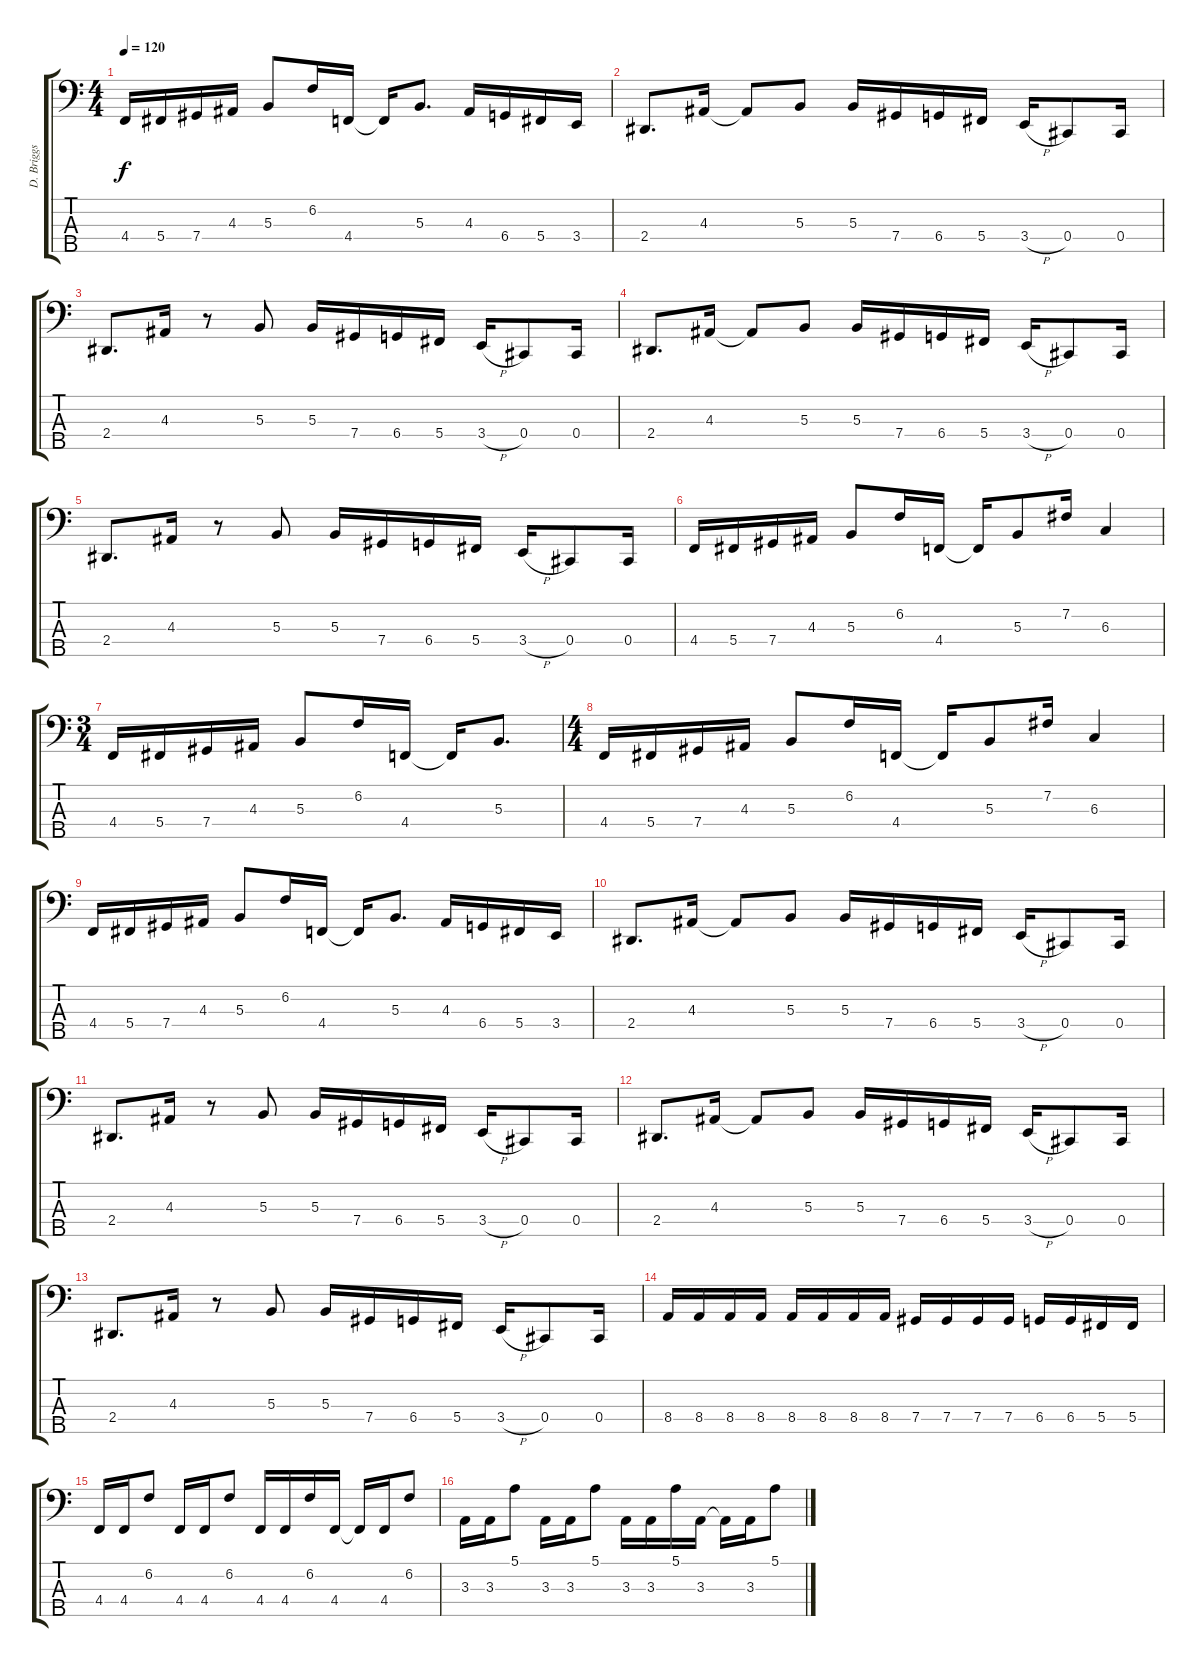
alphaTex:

\track ("D. Briggs Bass" "D. Briggs ") {instrument electricbassfinger}
\staff {score tabs}
\tuning (E2 B1 Gb1 Db1 Ab0) {hide}
\ts (4 4)
\tempo 120
\clef f4
\ks c
4.4.16{dy f} 5.4.16 7.4.16 4.3.16 5.3.8 6.2.16 4.4.16 4.4{t}.16 5.3.8{d} 4.3.16 6.4.16 5.4.16 3.4.16 |
2.4.8{d} 4.3.16 4.3{t}.8 5.3.8 5.3.16 7.4.16 6.4.16 5.4.16 3.4{h}.16 0.4.8 0.4.16 |
2.4.8{d} 4.3.16 r.8 5.3.8 5.3.16 7.4.16 6.4.16 5.4.16 3.4{h}.16 0.4.8 0.4.16 |
2.4.8{d} 4.3.16 4.3{t}.8 5.3.8 5.3.16 7.4.16 6.4.16 5.4.16 3.4{h}.16 0.4.8 0.4.16 |
2.4.8{d} 4.3.16 r.8 5.3.8 5.3.16 7.4.16 6.4.16 5.4.16 3.4{h}.16 0.4.8 0.4.16 |
4.4.16 5.4.16 7.4.16 4.3.16 5.3.8 6.2.16 4.4.16 4.4{t}.16 5.3.8 7.2.16 6.3.4 |
\ts (3 4)
4.4.16 5.4.16 7.4.16 4.3.16 5.3.8 6.2.16 4.4.16 4.4{t}.16 5.3.8{d} |
\ts (4 4)
4.4.16 5.4.16 7.4.16 4.3.16 5.3.8 6.2.16 4.4.16 4.4{t}.16 5.3.8 7.2.16 6.3.4 |
4.4.16 5.4.16 7.4.16 4.3.16 5.3.8 6.2.16 4.4.16 4.4{t}.16 5.3.8{d} 4.3.16 6.4.16 5.4.16 3.4.16 |
2.4.8{d} 4.3.16 4.3{t}.8 5.3.8 5.3.16 7.4.16 6.4.16 5.4.16 3.4{h}.16 0.4.8 0.4.16 |
2.4.8{d} 4.3.16 r.8 5.3.8 5.3.16 7.4.16 6.4.16 5.4.16 3.4{h}.16 0.4.8 0.4.16 |
2.4.8{d} 4.3.16 4.3{t}.8 5.3.8 5.3.16 7.4.16 6.4.16 5.4.16 3.4{h}.16 0.4.8 0.4.16 |
2.4.8{d} 4.3.16 r.8 5.3.8 5.3.16 7.4.16 6.4.16 5.4.16 3.4{h}.16 0.4.8 0.4.16 |
8.4.16 8.4.16 8.4.16 8.4.16 8.4.16 8.4.16 8.4.16 8.4.16 7.4.16 7.4.16 7.4.16 7.4.16 6.4.16 6.4.16 5.4.16 5.4.16 |
4.4.16 4.4.16 6.2.8 4.4.16 4.4.16 6.2.8 4.4.16 4.4.16 6.2.16 4.4.16 4.4{t}.16 4.4.16 6.2.8 |
3.3.16 3.3.16 5.1.8 3.3.16 3.3.16 5.1.8 3.3.16 3.3.16 5.1.16 3.3.16 3.3{t}.16 3.3.16 5.1.8
